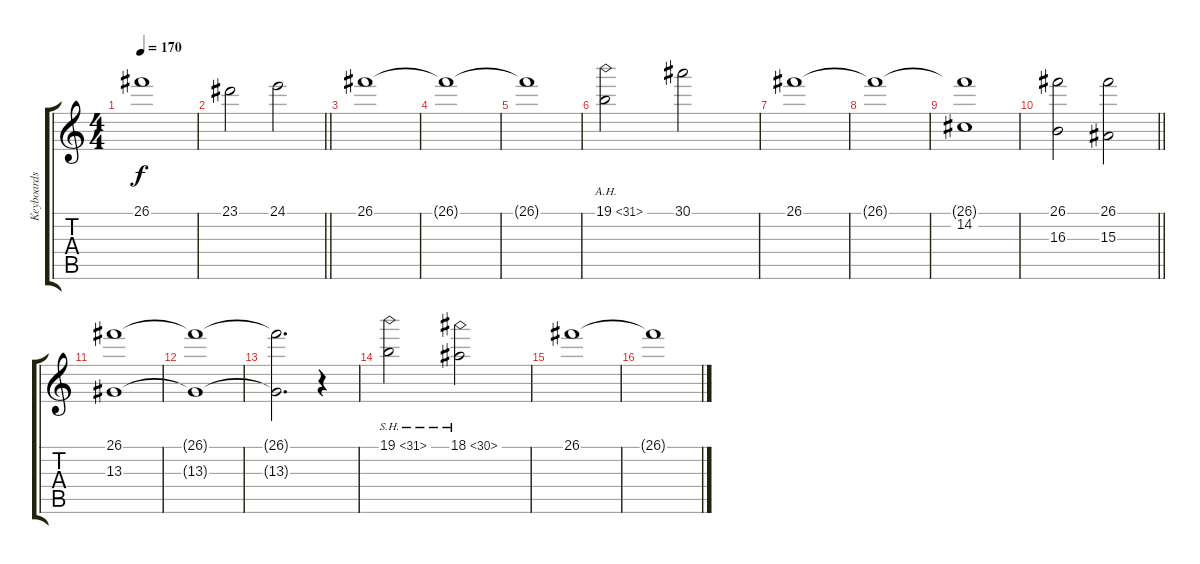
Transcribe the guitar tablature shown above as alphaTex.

\track ("Keyboards" "Keyboards") {instrument stringensemble1}
\staff {score tabs}
\tuning (E4 B3 G3 D3 A2 E2) {hide}
\ts (4 4)
\tempo 170
\clef g2
\ks c
26.1{t}.1{dy f} |
\barLineRight lightlight
23.1.2 24.1.2 |
\section ("" "")
26.1.1 |
26.1{t}.1 |
26.1{t}.1 |
19.1{ah 12}.2 30.1.2 |
26.1.1 |
26.1{t}.1 |
(26.1{t} 14.2).1 |
\barLineRight lightlight
(26.1 16.3).2 (26.1 15.3).2 |
\section ("" "")
(26.1 13.3).1 |
(26.1{t} 13.3{t}).1 |
(26.1{t} 13.3{t}).2{d volume 0} r.4 |
19.1{sh 12}.2{volume 12} 18.1{sh 12}.2 |
26.1.1 |
26.1{t}.1
